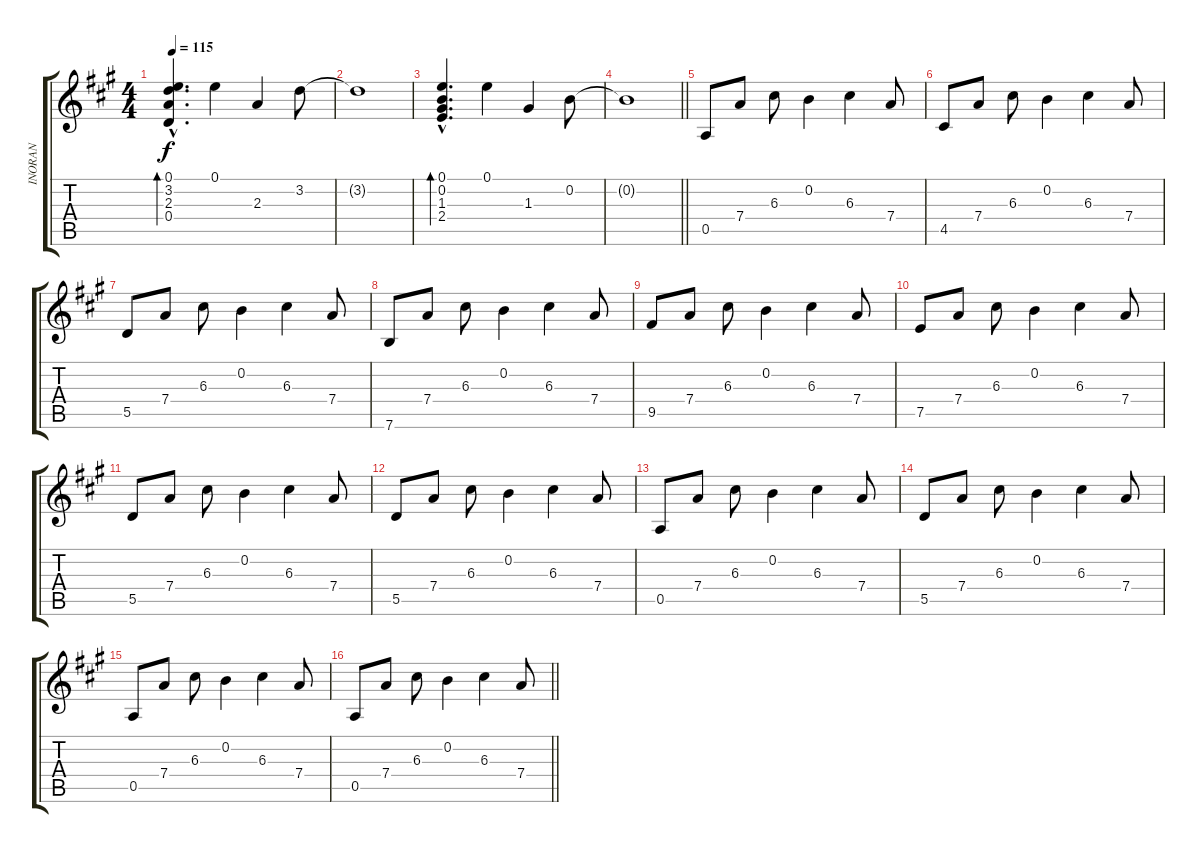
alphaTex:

\track ("INORAN" "INORAN") {instrument electricguitarclean}
\staff {score tabs}
\tuning (E4 B3 G3 D3 A2 E2) {hide}
\ts (4 4)
\tempo 115
\clef g2
\ks a
(0.1{hac} 3.2{hac} 2.3{hac} 0.4{hac}).4{d bd 480 dy f} 0.1.4 2.3.4 3.2.8 |
3.2{t}.1 |
(0.1{hac} 0.2{hac} 1.3{hac} 2.4{hac}).4{d bd 480} 0.1.4 1.3.4 0.2.8 |
\barLineRight lightlight
0.2{t}.1 |
0.5.8 7.4.8 6.3.8 0.2.4 6.3.4 7.4.8 |
4.5.8{balance 8} 7.4.8 6.3.8 0.2.4 6.3.4 7.4.8 |
5.5.8{balance 13} 7.4.8 6.3.8 0.2.4 6.3.4 7.4.8 |
7.6.8{balance 8} 7.4.8 6.3.8 0.2.4 6.3.4 7.4.8 |
9.5.8{balance 3} 7.4.8 6.3.8 0.2.4 6.3.4 7.4.8 |
7.5.8{balance 8} 7.4.8 6.3.8 0.2.4 6.3.4 7.4.8 |
5.5.8{balance 13} 7.4.8 6.3.8 0.2.4 6.3.4 7.4.8 |
5.5.8{balance 8} 7.4.8 6.3.8 0.2.4 6.3.4 7.4.8 |
0.5.8{balance 3} 7.4.8 6.3.8 0.2.4 6.3.4 7.4.8 |
5.5.8{balance 8} 7.4.8 6.3.8 0.2.4 6.3.4 7.4.8 |
0.5.8{balance 13} 7.4.8 6.3.8 0.2.4 6.3.4 7.4.8 |
\barLineRight lightlight
0.5.8{balance 8} 7.4.8 6.3.8 0.2.4 6.3.4 7.4.8
